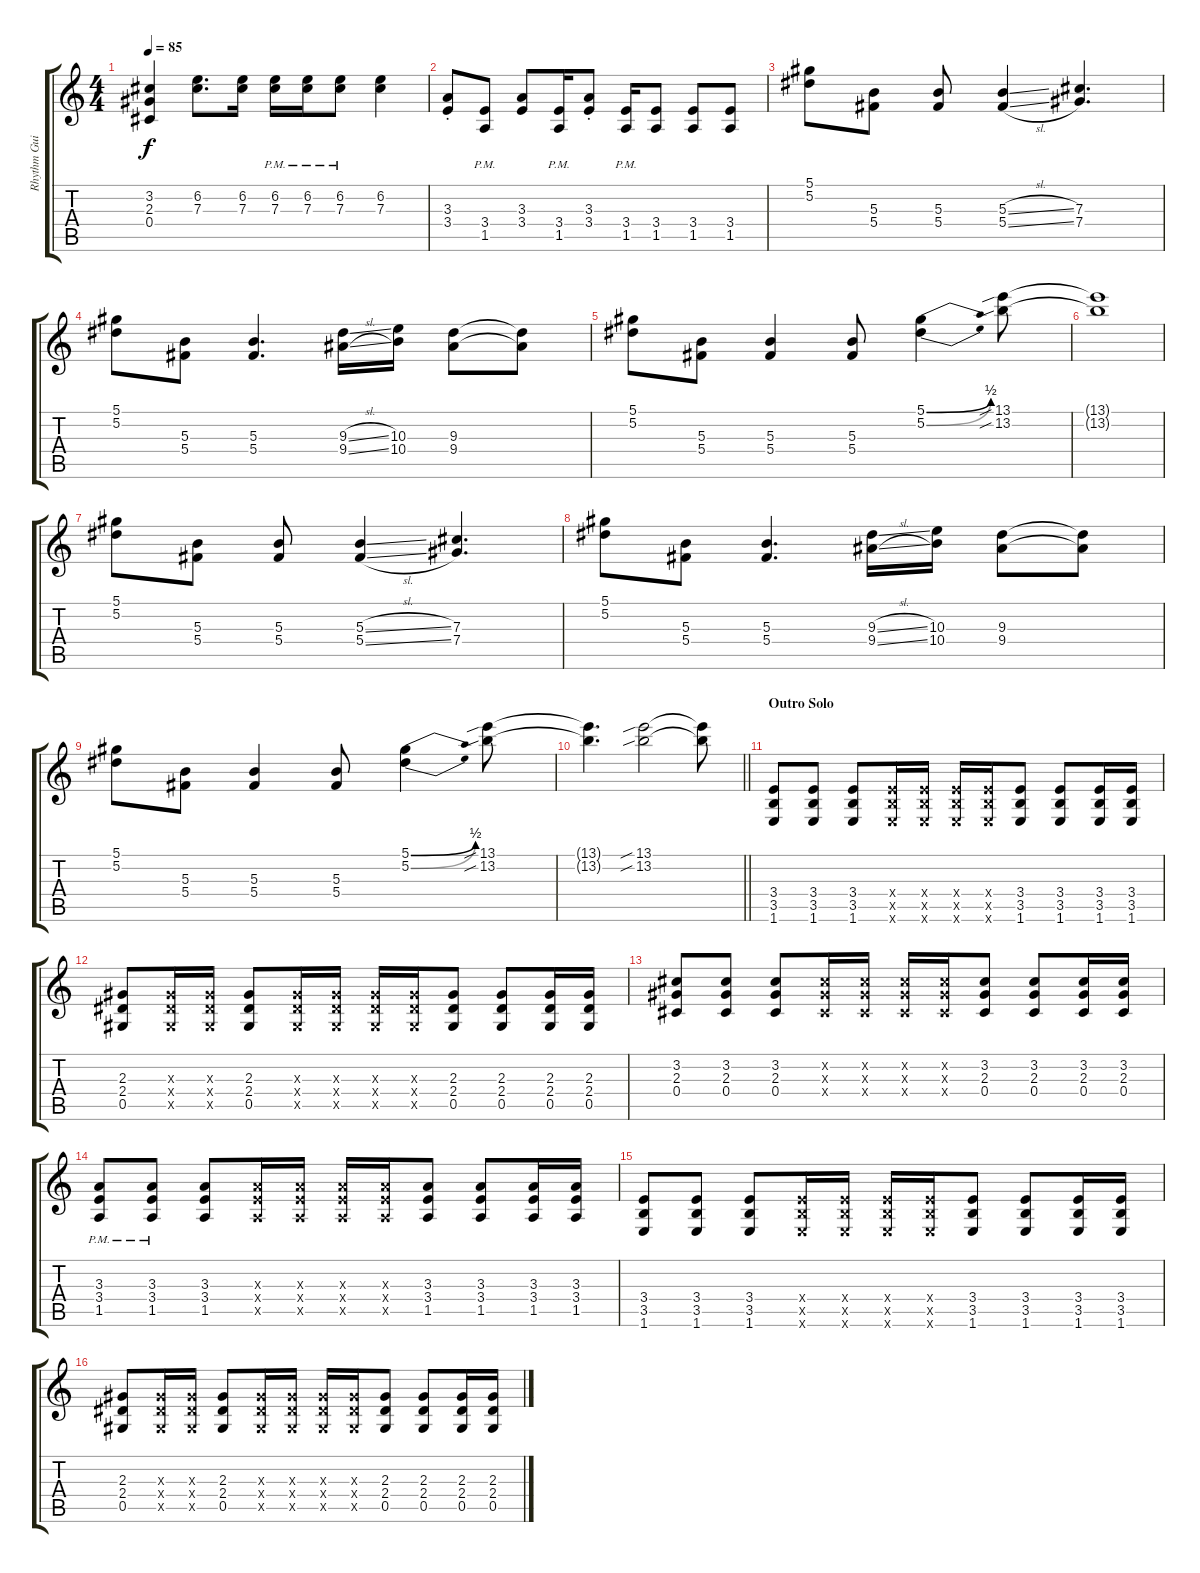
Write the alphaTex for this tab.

\track ("Rhythm Guitar" "Rhythm Gui") {instrument distortionguitar}
\staff {score tabs}
\tuning (Eb4 Bb3 Gb3 Db3 Ab2 Eb2) {hide}
\ts (4 4)
\tempo 85
\clef g2
\ks c
(3.2 2.3 0.4).4{dy f} (6.2 7.3).8{d} (6.2 7.3).16 (6.2{pm} 7.3{pm}).16 (6.2{pm} 7.3{pm}).16 (6.2{pm} 7.3{pm}).8 (6.2 7.3).4 |
(3.3{st} 3.4{st}).8 (3.4{pm} 1.5).8 (3.3 3.4).8 (3.4{pm} 1.5).16 (3.3 3.4{st}).8 (3.4{pm} 1.5).16 (3.4 1.5).8 (3.4 1.5).8 (3.4 1.5).8 |
(5.1 5.2).8 (5.3 5.4).8 (5.3 5.4).8 (5.3{sl} 5.4{sl}).4 (7.3 7.4).4{d} |
(5.1 5.2).8 (5.3 5.4).8 (5.3 5.4).4{d} (9.3{sl} 9.4{sl}).16 (10.3 10.4).16 (9.3 9.4).8 (9.3{t} 9.4{t}).8 |
(5.1 5.2).8 (5.3 5.4).8 (5.3 5.4).4 (5.3 5.4).8 (5.1{be (bend 0 0 60 2)} 5.2{be (bend 0 0 60 2)}).4 (13.1{sib} 13.2{sib}).8 |
(13.1{t} 13.2{t}).1 |
(5.1 5.2).8 (5.3 5.4).8 (5.3 5.4).8 (5.3{sl} 5.4{sl}).4 (7.3 7.4).4{d} |
(5.1 5.2).8 (5.3 5.4).8 (5.3 5.4).4{d} (9.3{sl} 9.4{sl}).16 (10.3 10.4).16 (9.3 9.4).8 (9.3{t} 9.4{t}).8 |
(5.1 5.2).8 (5.3 5.4).8 (5.3 5.4).4 (5.3 5.4).8 (5.1{be (bend 0 0 60 2)} 5.2{be (bend 0 0 60 2)}).4 (13.1{sib} 13.2{sib}).8 |
\barLineRight lightlight
(13.1{t} 13.2{t}).4{d} (13.1{sib} 13.2{sib}).2 (13.1{t} 13.2{t}).8 |
\section ("" "Outro Solo")
(3.4 3.5 1.6).8 (3.4 3.5 1.6).8 (3.4 3.5 1.6).8 (3.4{x} 3.5{x} 1.6{x}).16 (3.4{x} 3.5{x} 1.6{x}).16 (3.4{x} 3.5{x} 1.6{x}).16 (3.4{x} 3.5{x} 1.6{x}).16 (3.4 3.5 1.6).8 (3.4 3.5 1.6).8 (3.4 3.5 1.6).16 (3.4 3.5 1.6).16 |
(2.3 2.4 0.5).8 (2.3{x} 2.4{x} 0.5{x}).16 (2.3{x} 2.4{x} 0.5{x}).16 (2.3 2.4 0.5).8 (2.3{x} 2.4{x} 0.5{x}).16 (2.3{x} 2.4{x} 0.5{x}).16 (2.3{x} 2.4{x} 0.5{x}).16 (2.3{x} 2.4{x} 0.5{x}).16 (2.3 2.4 0.5).8 (2.3 2.4 0.5).8 (2.3 2.4 0.5).16 (2.3 2.4 0.5).16 |
(3.2 2.3 0.4).8 (3.2 2.3 0.4).8 (3.2 2.3 0.4).8 (3.2{x} 2.3{x} 0.4{x}).16 (3.2{x} 2.3{x} 0.4{x}).16 (3.2{x} 2.3{x} 0.4{x}).16 (3.2{x} 2.3{x} 0.4{x}).16 (3.2 2.3 0.4).8 (3.2 2.3 0.4).8 (3.2 2.3 0.4).16 (3.2 2.3 0.4).16 |
(3.3{pm} 3.4{pm} 1.5{pm}).8 (3.3{pm} 3.4{pm} 1.5{pm}).8 (3.3 3.4 1.5).8 (3.3{x} 3.4{x} 1.5{x}).16 (3.3{x} 3.4{x} 1.5{x}).16 (3.3{x} 3.4{x} 1.5{x}).16 (3.3{x} 3.4{x} 1.5{x}).16 (3.3 3.4 1.5).8 (3.3 3.4 1.5).8 (3.3 3.4 1.5).16 (3.3 3.4 1.5).16 |
(3.4 3.5 1.6).8 (3.4 3.5 1.6).8 (3.4 3.5 1.6).8 (3.4{x} 3.5{x} 1.6{x}).16 (3.4{x} 3.5{x} 1.6{x}).16 (3.4{x} 3.5{x} 1.6{x}).16 (3.4{x} 3.5{x} 1.6{x}).16 (3.4 3.5 1.6).8 (3.4 3.5 1.6).8 (3.4 3.5 1.6).16 (3.4 3.5 1.6).16 |
(2.3 2.4 0.5).8 (2.3{x} 2.4{x} 0.5{x}).16 (2.3{x} 2.4{x} 0.5{x}).16 (2.3 2.4 0.5).8 (2.3{x} 2.4{x} 0.5{x}).16 (2.3{x} 2.4{x} 0.5{x}).16 (2.3{x} 2.4{x} 0.5{x}).16 (2.3{x} 2.4{x} 0.5{x}).16 (2.3 2.4 0.5).8 (2.3 2.4 0.5).8 (2.3 2.4 0.5).16 (2.3 2.4 0.5).16
